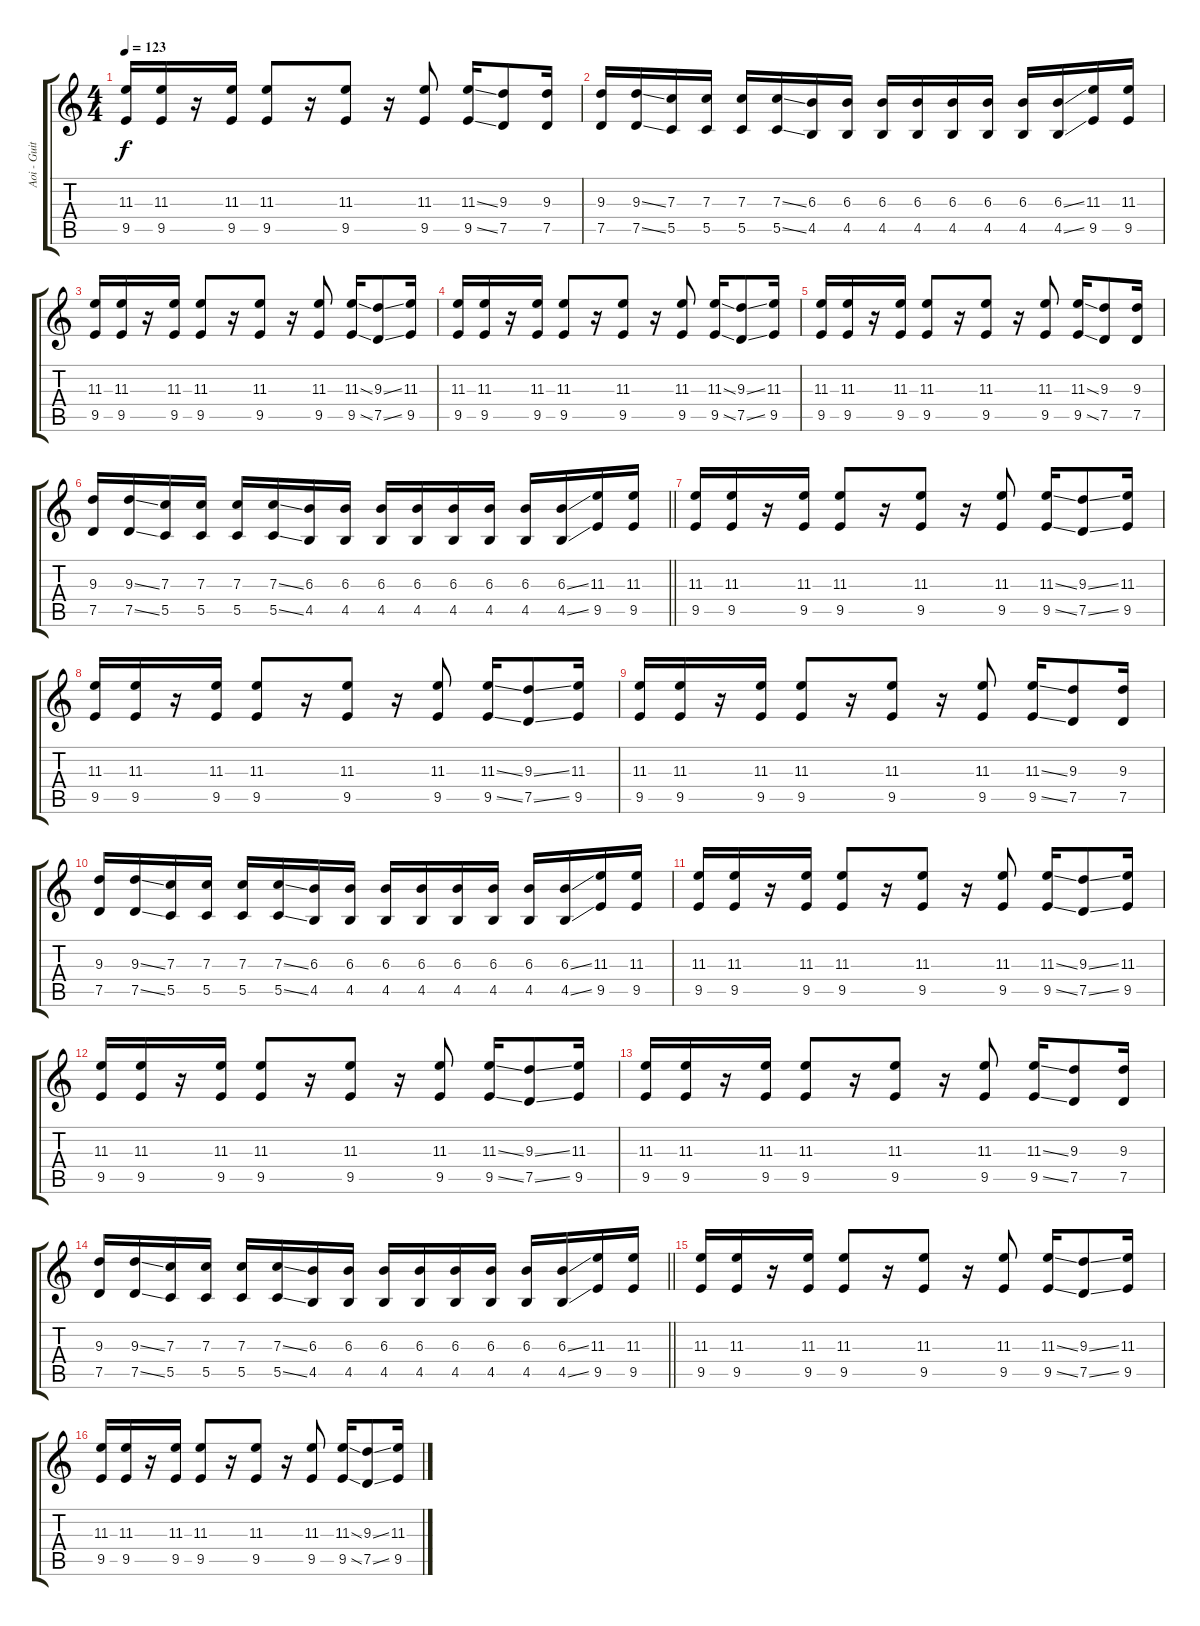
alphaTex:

\track ("Aoi - Guitar 2" "Aoi - Guit") {instrument distortionguitar}
\staff {score tabs}
\tuning (D4 A3 F3 C3 G2 D2) {hide}
\ts (4 4)
\tempo 123
\clef g2
\ks c
(11.3 9.5).16{dy f} (11.3 9.5).16 r.16 (11.3 9.5).16 (11.3 9.5).8 r.16 (11.3 9.5).8 r.16 (11.3 9.5).8 (11.3{ss} 9.5{ss}).16 (9.3 7.5).8 (9.3 7.5).16 |
(9.3 7.5).16 (9.3{ss} 7.5{ss}).16 (7.3 5.5).16 (7.3 5.5).16 (7.3 5.5).16 (7.3{ss} 5.5{ss}).16 (6.3 4.5).16 (6.3 4.5).16 (6.3 4.5).16 (6.3 4.5).16 (6.3 4.5).16 (6.3 4.5).16 (6.3 4.5).16 (6.3{ss} 4.5{ss}).16 (11.3 9.5).16 (11.3 9.5).16 |
(11.3 9.5).16 (11.3 9.5).16 r.16 (11.3 9.5).16 (11.3 9.5).8 r.16 (11.3 9.5).8 r.16 (11.3 9.5).8 (11.3{ss} 9.5{ss}).16 (9.3{ss} 7.5{ss}).8 (11.3 9.5).16 |
(11.3 9.5).16 (11.3 9.5).16 r.16 (11.3 9.5).16 (11.3 9.5).8 r.16 (11.3 9.5).8 r.16 (11.3 9.5).8 (11.3{ss} 9.5{ss}).16 (9.3{ss} 7.5{ss}).8 (11.3 9.5).16 |
(11.3 9.5).16 (11.3 9.5).16 r.16 (11.3 9.5).16 (11.3 9.5).8 r.16 (11.3 9.5).8 r.16 (11.3 9.5).8 (11.3{ss} 9.5{ss}).16 (9.3 7.5).8 (9.3 7.5).16 |
\barLineRight lightlight
(9.3 7.5).16 (9.3{ss} 7.5{ss}).16 (7.3 5.5).16 (7.3 5.5).16 (7.3 5.5).16 (7.3{ss} 5.5{ss}).16 (6.3 4.5).16 (6.3 4.5).16 (6.3 4.5).16 (6.3 4.5).16 (6.3 4.5).16 (6.3 4.5).16 (6.3 4.5).16 (6.3{ss} 4.5{ss}).16 (11.3 9.5).16 (11.3 9.5).16 |
\section ("" "")
(11.3 9.5).16 (11.3 9.5).16 r.16 (11.3 9.5).16 (11.3 9.5).8 r.16 (11.3 9.5).8 r.16 (11.3 9.5).8 (11.3{ss} 9.5{ss}).16 (9.3{ss} 7.5{ss}).8 (11.3 9.5).16 |
(11.3 9.5).16 (11.3 9.5).16 r.16 (11.3 9.5).16 (11.3 9.5).8 r.16 (11.3 9.5).8 r.16 (11.3 9.5).8 (11.3{ss} 9.5{ss}).16 (9.3{ss} 7.5{ss}).8 (11.3 9.5).16 |
(11.3 9.5).16 (11.3 9.5).16 r.16 (11.3 9.5).16 (11.3 9.5).8 r.16 (11.3 9.5).8 r.16 (11.3 9.5).8 (11.3{ss} 9.5{ss}).16 (9.3 7.5).8 (9.3 7.5).16 |
(9.3 7.5).16 (9.3{ss} 7.5{ss}).16 (7.3 5.5).16 (7.3 5.5).16 (7.3 5.5).16 (7.3{ss} 5.5{ss}).16 (6.3 4.5).16 (6.3 4.5).16 (6.3 4.5).16 (6.3 4.5).16 (6.3 4.5).16 (6.3 4.5).16 (6.3 4.5).16 (6.3{ss} 4.5{ss}).16 (11.3 9.5).16 (11.3 9.5).16 |
(11.3 9.5).16 (11.3 9.5).16 r.16 (11.3 9.5).16 (11.3 9.5).8 r.16 (11.3 9.5).8 r.16 (11.3 9.5).8 (11.3{ss} 9.5{ss}).16 (9.3{ss} 7.5{ss}).8 (11.3 9.5).16 |
(11.3 9.5).16 (11.3 9.5).16 r.16 (11.3 9.5).16 (11.3 9.5).8 r.16 (11.3 9.5).8 r.16 (11.3 9.5).8 (11.3{ss} 9.5{ss}).16 (9.3{ss} 7.5{ss}).8 (11.3 9.5).16 |
(11.3 9.5).16 (11.3 9.5).16 r.16 (11.3 9.5).16 (11.3 9.5).8 r.16 (11.3 9.5).8 r.16 (11.3 9.5).8 (11.3{ss} 9.5{ss}).16 (9.3 7.5).8 (9.3 7.5).16 |
\barLineRight lightlight
(9.3 7.5).16 (9.3{ss} 7.5{ss}).16 (7.3 5.5).16 (7.3 5.5).16 (7.3 5.5).16 (7.3{ss} 5.5{ss}).16 (6.3 4.5).16 (6.3 4.5).16 (6.3 4.5).16 (6.3 4.5).16 (6.3 4.5).16 (6.3 4.5).16 (6.3 4.5).16 (6.3{ss} 4.5{ss}).16 (11.3 9.5).16 (11.3 9.5).16 |
\section ("" "")
(11.3 9.5).16 (11.3 9.5).16 r.16 (11.3 9.5).16 (11.3 9.5).8 r.16 (11.3 9.5).8 r.16 (11.3 9.5).8 (11.3{ss} 9.5{ss}).16 (9.3{ss} 7.5{ss}).8 (11.3 9.5).16 |
(11.3 9.5).16 (11.3 9.5).16 r.16 (11.3 9.5).16 (11.3 9.5).8 r.16 (11.3 9.5).8 r.16 (11.3 9.5).8 (11.3{ss} 9.5{ss}).16 (9.3{ss} 7.5{ss}).8 (11.3 9.5).16
